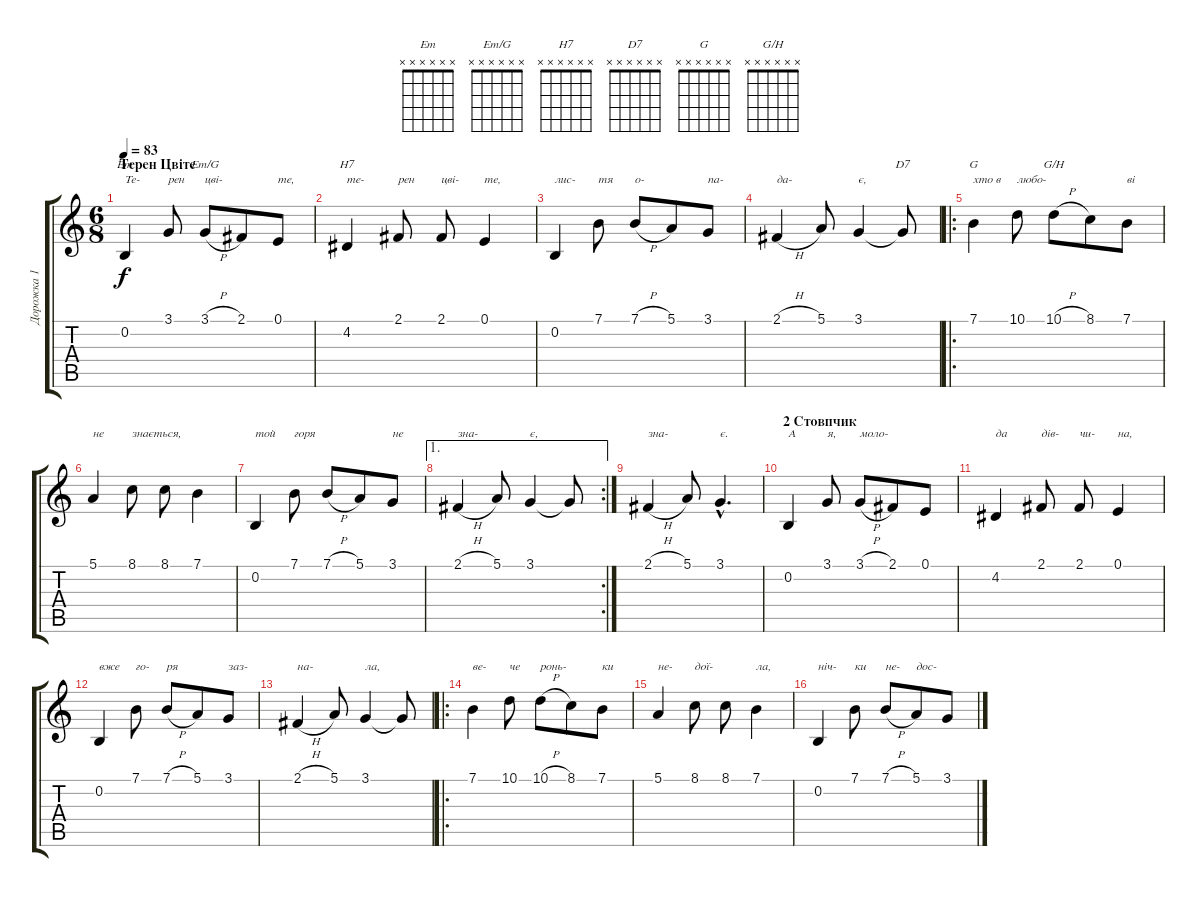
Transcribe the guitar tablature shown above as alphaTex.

\track ("Дорожка 1" "Дорожка 1") {instrument voiceoohs}
\staff {score tabs}
\tuning (E4 B3 G3 D3 A2 E2) {hide}
\chord ("Em" x x x x x x) {firstfret 0}
\chord ("Em/G" x x x x x x) {firstfret 0}
\chord ("H7" x x x x x x) {firstfret 0}
\chord ("D7" x x x x x x) {firstfret 0}
\chord ("G" x x x x x x) {firstfret 0}
\chord ("G/H" x x x x x x) {firstfret 0}
\ts (6 8)
\section ("" "Терен Цвіте")
\tempo 83
\clef g2
\ks c
0.2.4{ch "Em" txt "Те-" dy f instrument voiceoohs} 3.1.8{txt "рен"} 3.1{h}.8{ch "Em/G" txt "цві-"} 2.1.8 0.1.8{txt "те,"} |
4.2.4{ch "H7" txt "те-"} 2.1.8{txt "рен"} 2.1.8{txt "цві-"} 0.1.4{txt "те,"} |
0.2.4{txt "лис-"} 7.1.8{txt "тя"} 7.1{h}.8{txt "о-"} 5.1.8 3.1.8{txt "па-"} |
2.1{h}.4{txt "да-"} 5.1.8 3.1.4{txt "є,"} 3.1{t}.8{ch "D7"} |
\ro
7.1.4{ch "G" txt "хто в"} 10.1.8{txt "любо-"} 10.1{h}.8{ch "G/H"} 8.1.8 7.1.8{txt "ві"} |
5.1.4{txt "не"} 8.1.8{txt "знається,"} 8.1.8 7.1.4 |
0.2.4{txt "той"} 7.1.8{txt "горя"} 7.1{h}.8 5.1.8 3.1.8{txt "не"} |
\ae 1
\rc 2
2.1{h}.4{txt "зна-"} 5.1.8 3.1.4{txt "є,"} 3.1{t}.8 |
2.1{h}.4{txt "зна-"} 5.1.8 3.1{hac}.4{d txt "є."} |
\section ("" "2 Стовпчик")
0.2.4{txt "А"} 3.1.8{txt "я,"} 3.1{h}.8{txt "моло-"} 2.1.8 0.1.8 |
4.2.4{txt "да"} 2.1.8{txt "дів-"} 2.1.8{txt "чи-"} 0.1.4{txt "на,"} |
0.2.4{txt "вже"} 7.1.8{txt "го-"} 7.1{h}.8{txt "ря"} 5.1.8 3.1.8{txt "заз-"} |
2.1{h}.4{txt "на-"} 5.1.8 3.1.4{txt "ла,"} 3.1{t}.8 |
\ro
7.1.4{txt "ве-"} 10.1.8{txt "че"} 10.1{h}.8{txt "ронь-"} 8.1.8 7.1.8{txt "ки"} |
5.1.4{txt "не-"} 8.1.8{txt "дої-"} 8.1.8 7.1.4{txt "ла,"} |
0.2.4{txt "ніч-"} 7.1.8{txt "ки"} 7.1{h}.8{txt "не-"} 5.1.8{txt "дос-"} 3.1.8
